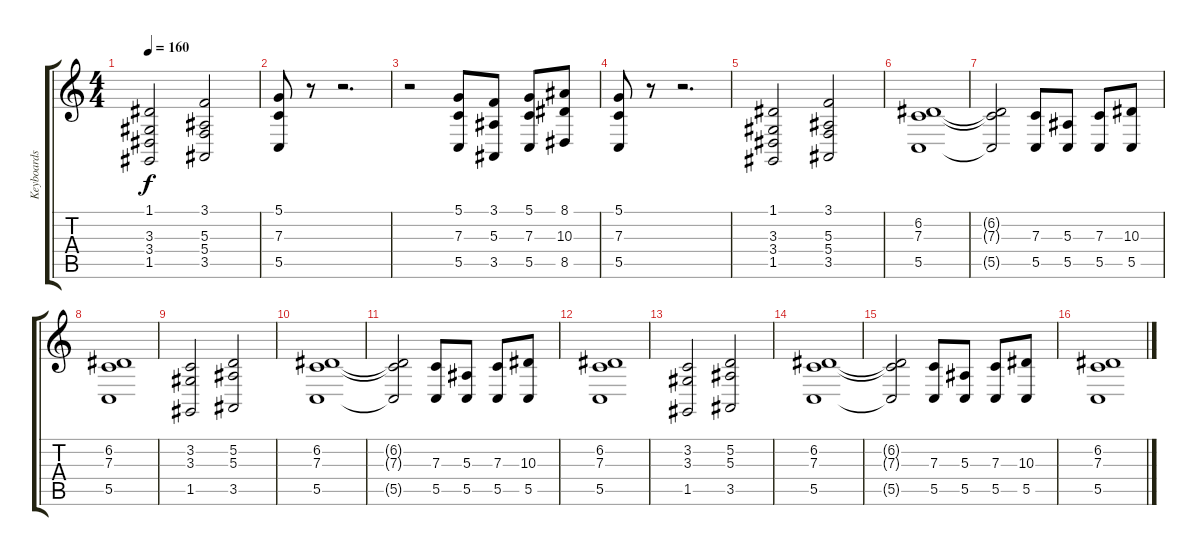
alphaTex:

\track ("Keyboards" "Keyboards") {instrument stringensemble1}
\staff {score tabs}
\tuning (D4 A3 F3 C3 G2 C2) {hide}
\ts (4 4)
\tempo 160
\clef g2
\ks c
(1.1 3.3 3.4 1.5).2{dy f} (3.1 5.3 5.4 3.5).2 |
(5.1 7.3 5.5).8 r.8 r.2{d} |
r.2 (5.1 7.3 5.5).8 (3.1 5.3 3.5).8 (5.1 7.3 5.5).8 (8.1 10.3 8.5).8 |
(5.1 7.3 5.5).8 r.8 r.2{d} |
(1.1 3.3 3.4 1.5).2 (3.1 5.3 5.4 3.5).2 |
(6.2 7.3 5.5).1 |
(6.2{t} 7.3{t} 5.5{t}).2 (7.3 5.5).8 (5.3 5.5).8 (7.3 5.5).8 (10.3 5.5).8 |
(6.2 7.3 5.5).1 |
(3.2 3.3 1.5).2 (5.2 5.3 3.5).2 |
(6.2 7.3 5.5).1 |
(6.2{t} 7.3{t} 5.5{t}).2 (7.3 5.5).8 (5.3 5.5).8 (7.3 5.5).8 (10.3 5.5).8 |
(6.2 7.3 5.5).1 |
(3.2 3.3 1.5).2 (5.2 5.3 3.5).2 |
(6.2 7.3 5.5).1 |
(6.2{t} 7.3{t} 5.5{t}).2 (7.3 5.5).8 (5.3 5.5).8 (7.3 5.5).8 (10.3 5.5).8 |
(6.2 7.3 5.5).1
